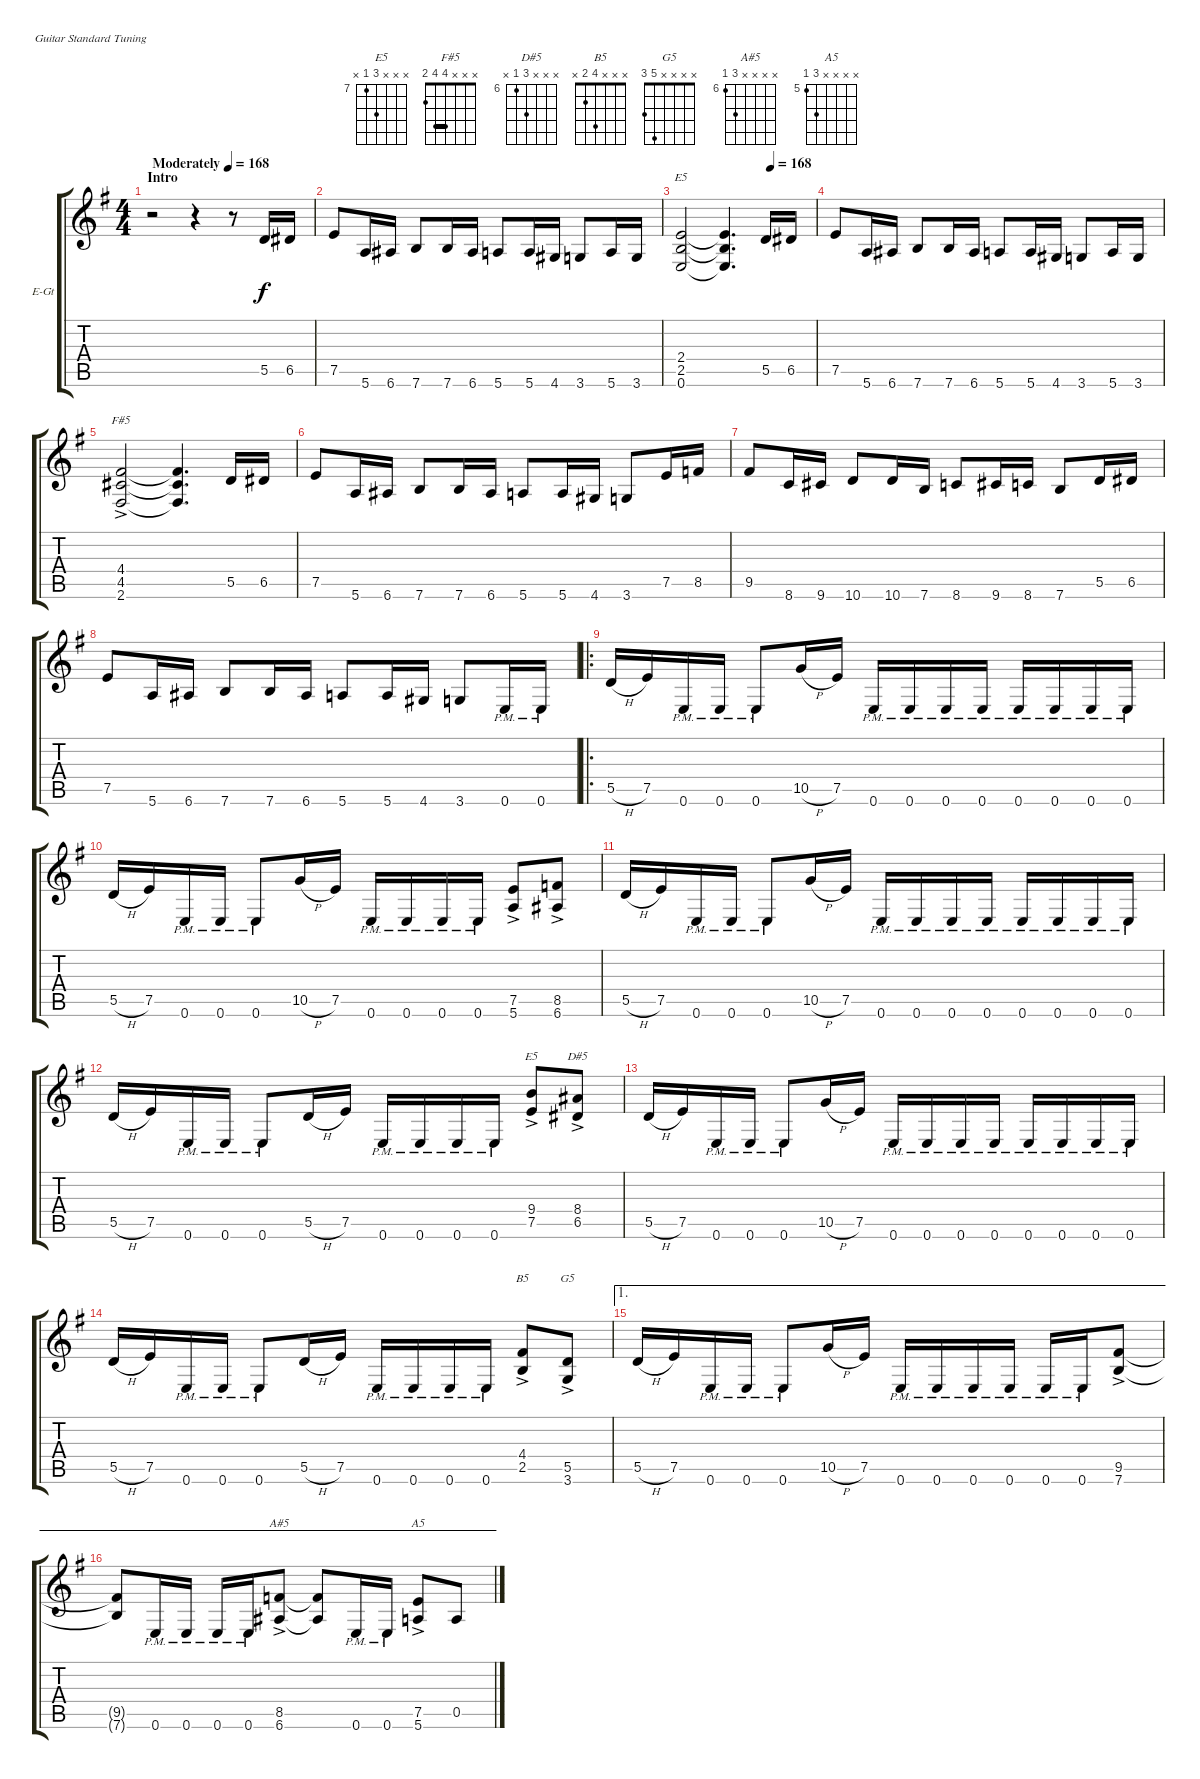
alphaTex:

\defaultSystemsLayout 4
\bracketExtendMode groupsimilarinstruments
\firstSystemTrackNameOrientation horizontal
\otherSystemsTrackNameOrientation horizontal
\track ("Dave Mustaine" "E-Gt") {instrument distortionguitar}
\staff {score tabs}
\tuning (E4 B3 G3 D3 A2 E2)
\chord ("E5" x x x 2 2 0) {barre 2}
\chord ("F#5" x x x 4 4 2) {barre 4}
\chord ("E5" x x x 9 7 x) {firstfret 7}
\chord ("D#5" x x x 8 6 x) {firstfret 6}
\chord ("B5" x x x 4 2 x)
\chord ("G5" x x x x 5 3)
\chord ("A#5" x x x x 8 6) {firstfret 6}
\chord ("A5" x x x x 7 5) {firstfret 5}
\ts (4 4)
\section ("" "Intro")
\tempo (168 "Moderately")
\clef g2
\scale
0.511811
\ks g
r.2{dy f instrument distortionguitar} r.4 r.8 5.5.16 6.5.16 |
\scale
0.244094 7.5.8{beam merge} 5.6.16{beam merge} 6.6.16{beam split} 7.6.8{beam merge} 7.6.16{beam merge} 6.6.16{beam split} 5.6.8{beam merge} 5.6.16 4.6.16{beam split} 3.6.8{beam merge} 5.6.16{beam merge} 3.6.16 |
\tempo (168 0.66875)
\scale
0.244094 (2.5 2.4 0.6).2{ch "E5"} (0.6{t} 2.5{t} 2.4{t}).4{d} 5.5.16 6.5.16 |
\scale
0.333333 7.5.8{beam merge} 5.6.16{beam merge} 6.6.16{beam split} 7.6.8{beam merge} 7.6.16{beam merge} 6.6.16{beam split} 5.6.8{beam merge} 5.6.16 4.6.16{beam split} 3.6.8{beam merge} 5.6.16{beam merge} 3.6.16 |
\scale
0.333333 (2.6{ac} 4.5{ac} 4.4{ac}).2{ch "F#5"} (2.6{t} 4.5{t} 4.4{t}).4{d} 5.5.16 6.5.16 |
\scale
0.333333 7.5.8{beam merge} 5.6.16{beam merge} 6.6.16{beam split} 7.6.8{beam merge} 7.6.16{beam merge} 6.6.16{beam split} 5.6.8{beam merge} 5.6.16 4.6.16{beam split} 3.6.8{beam merge} 7.5.16 8.5.16 |
\scale
0.313131 9.5.8 8.6.16 9.6.16 10.6.8 10.6.16 7.6.16 8.6.8 9.6.16 8.6.16 7.6.8 5.5.16 6.5.16 |
\scale
0.313131 7.5.8{beam merge} 5.6.16{beam merge} 6.6.16{beam split} 7.6.8{beam merge} 7.6.16{beam merge} 6.6.16{beam split} 5.6.8{beam merge} 5.6.16 4.6.16{beam split} 3.6.8{beam merge} 0.6{pm}.16 0.6{pm}.16 |
\ro
\scale
0.373737 5.5{h}.16 7.5.16 0.6{pm}.16 0.6{pm}.16 0.6{pm}.8 10.5{h}.16 7.5.16 0.6{pm}.16 0.6{pm}.16 0.6{pm}.16 0.6{pm}.16 0.6{pm}.16 0.6{pm}.16 0.6{pm}.16 0.6{pm}.16 |
\scale
0.333333 5.5{h}.16 7.5.16 0.6{pm}.16 0.6{pm}.16 0.6{pm}.8 10.5{h}.16 7.5.16 0.6{pm}.16 0.6{pm}.16 0.6{pm}.16 0.6{pm}.16 (5.6{ac} 7.5{ac}).8 (6.6{ac} 8.5{ac}).8 |
\scale
0.333333 5.5{h}.16 7.5.16 0.6{pm}.16 0.6{pm}.16 0.6{pm}.8 10.5{h}.16 7.5.16 0.6{pm}.16 0.6{pm}.16 0.6{pm}.16 0.6{pm}.16 0.6{pm}.16 0.6{pm}.16 0.6{pm}.16 0.6{pm}.16 |
\scale
0.333333 5.5{h}.16 7.5.16 0.6{pm}.16 0.6{pm}.16 0.6{pm}.8 5.5{h}.16 7.5.16 0.6{pm}.16 0.6{pm}.16 0.6{pm}.16 0.6{pm}.16{beam split} (9.4{ac} 7.5{ac}).8{ch "E5" beam merge} (6.5{ac} 8.4{ac}).8{ch "D#5"} |
\scale
0.333333 5.5{h}.16 7.5.16 0.6{pm}.16 0.6{pm}.16 0.6{pm}.8 10.5{h}.16 7.5.16 0.6{pm}.16 0.6{pm}.16 0.6{pm}.16 0.6{pm}.16 0.6{pm}.16 0.6{pm}.16 0.6{pm}.16 0.6{pm}.16 |
\scale
0.333333 5.5{h}.16 7.5.16 0.6{pm}.16 0.6{pm}.16 0.6{pm}.8 5.5{h}.16 7.5.16 0.6{pm}.16 0.6{pm}.16 0.6{pm}.16 0.6{pm}.16 (2.5{ac} 4.4{ac}).8{ch "B5"} (3.6{ac} 5.5{ac}).8{ch "G5"} |
\ae 1
\scale
0.333333 5.5{h}.16 7.5.16 0.6{pm}.16 0.6{pm}.16 0.6{pm}.8 10.5{h}.16 7.5.16 0.6{pm}.16 0.6{pm}.16 0.6{pm}.16 0.6{pm}.16 0.6{pm}.16 0.6{pm}.16 (7.6 9.5{ac}).8 |
\ae 1
\scale
0.322917 (7.6{t} 9.5{t}).8 0.6{pm}.16 0.6{pm}.16 0.6{pm}.16 0.6{pm}.16 (6.6 8.5{ac}).8{ch "A#5"} (8.5{t} 6.6{t}).8 0.6{pm}.16 0.6{pm}.16 (5.6 7.5{ac}).8{ch "A5"} 0.5.8
